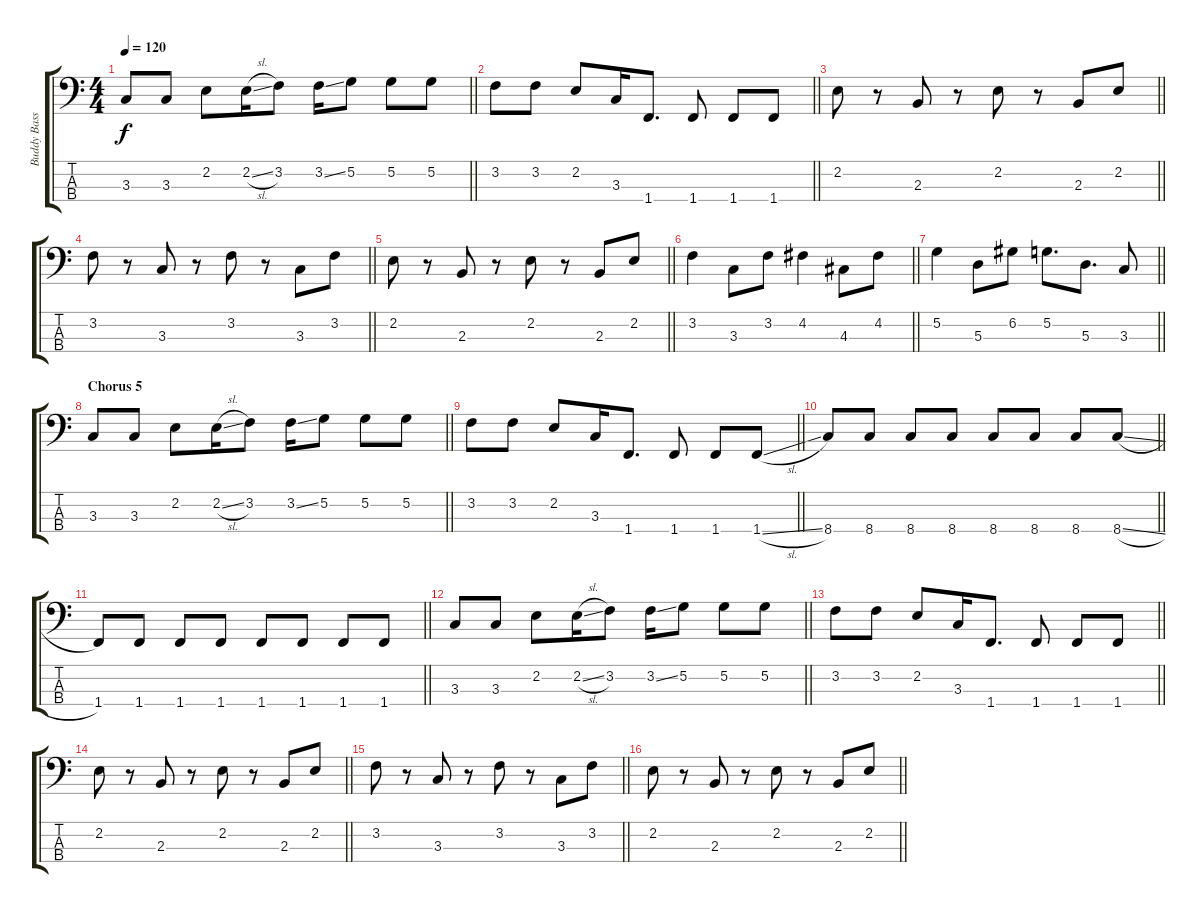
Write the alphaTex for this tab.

\track ("Buddy Bass" "Buddy Bass") {instrument electricbassfinger}
\staff {score tabs}
\tuning (G2 D2 A1 E1) {hide}
\ts (4 4)
\tempo 120
\clef f4
\barLineRight lightlight
\ks c
3.3.8{dy f} 3.3.8 2.2.8 2.2{sl}.16 3.2.8 3.2{ss}.16 5.2.8 5.2.8 5.2.8 |
\barLineRight lightlight
3.2.8 3.2.8 2.2.8 3.3.16 1.4.8{d} 1.4.8 1.4.8 1.4.8 |
\barLineRight lightlight
2.2.8 r.8 2.3.8 r.8 2.2.8 r.8 2.3.8 2.2.8 |
\barLineRight lightlight
3.2.8 r.8 3.3.8 r.8 3.2.8 r.8 3.3.8 3.2.8 |
\barLineRight lightlight
2.2.8 r.8 2.3.8 r.8 2.2.8 r.8 2.3.8 2.2.8 |
\barLineRight lightlight
3.2.4 3.3.8 3.2.8 4.2.4 4.3.8 4.2.8 |
\barLineRight lightlight
5.2.4 5.3.8 6.2.8 5.2.8{d} 5.3.8{d} 3.3.8 |
\section ("" "Chorus 5")
\barLineRight lightlight
3.3.8 3.3.8 2.2.8 2.2{sl}.16 3.2.8 3.2{ss}.16 5.2.8 5.2.8 5.2.8 |
\barLineRight lightlight
3.2.8 3.2.8 2.2.8 3.3.16 1.4.8{d} 1.4.8 1.4.8 1.4{sl}.8 |
\barLineRight lightlight
8.4.8 8.4.8 8.4.8 8.4.8 8.4.8 8.4.8 8.4.8 8.4{sl}.8 |
\barLineRight lightlight
1.4.8 1.4.8 1.4.8 1.4.8 1.4.8 1.4.8 1.4.8 1.4.8 |
\barLineRight lightlight
3.3.8 3.3.8 2.2.8 2.2{sl}.16 3.2.8 3.2{ss}.16 5.2.8 5.2.8 5.2.8 |
\barLineRight lightlight
3.2.8 3.2.8 2.2.8 3.3.16 1.4.8{d} 1.4.8 1.4.8 1.4.8 |
\barLineRight lightlight
2.2.8 r.8 2.3.8 r.8 2.2.8 r.8 2.3.8 2.2.8 |
\barLineRight lightlight
3.2.8 r.8 3.3.8 r.8 3.2.8 r.8 3.3.8 3.2.8 |
\barLineRight lightlight
2.2.8 r.8 2.3.8 r.8 2.2.8 r.8 2.3.8 2.2.8
